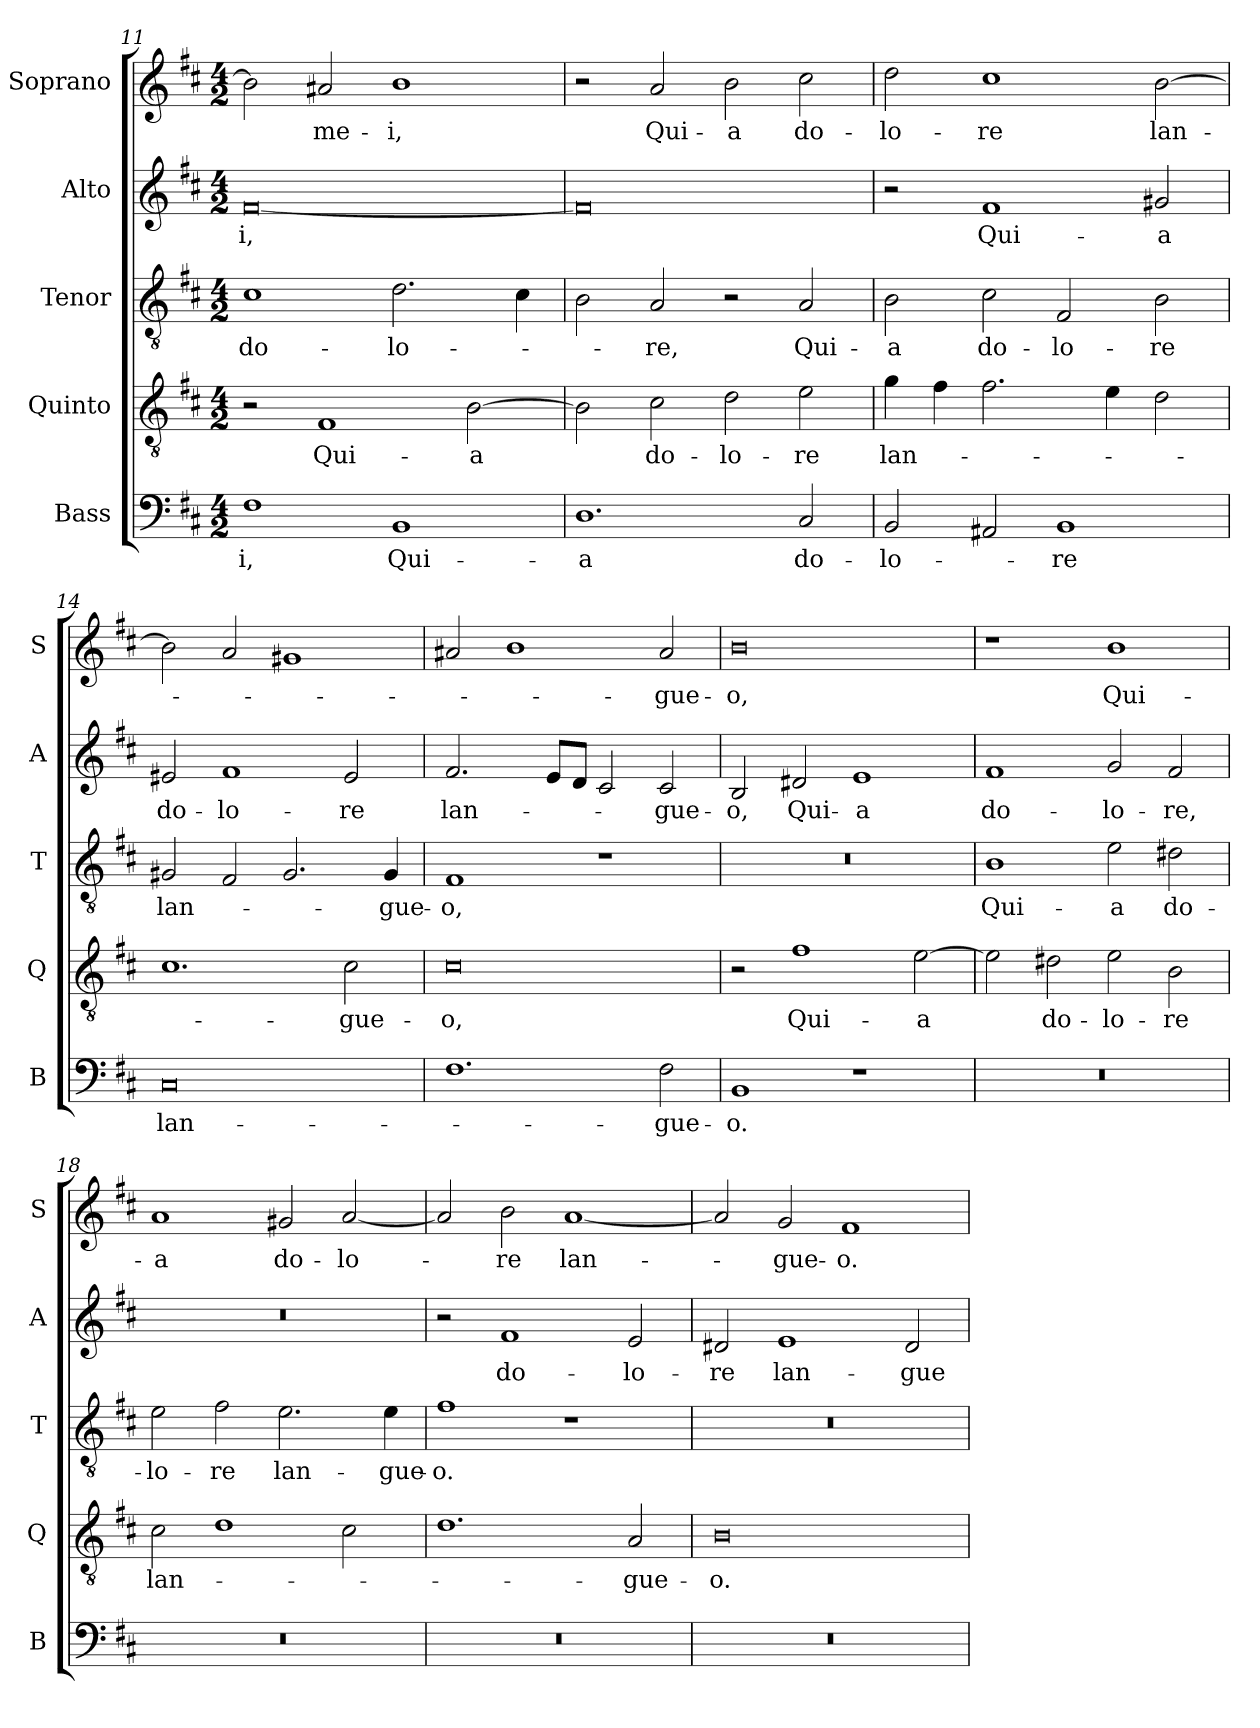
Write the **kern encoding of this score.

**kern	**text	**kern	**text	**kern	**text	**kern	**text	**kern	**text
*part5	*part5	*part4	*part4	*part3	*part3	*part2	*part2	*part1	*part1
*staff5	*staff5	*staff4	*staff4	*staff3	*staff3	*staff2	*staff2	*staff1	*staff1
*I"Bass	*	*I"Quinto	*	*I"Tenor	*	*I"Alto	*	*I"Soprano	*
*I'B	*	*I'Q	*	*I'T	*	*I'A	*	*I'S	*
*clefF4	*	*clefGv2	*	*clefGv2	*	*clefG2	*	*clefG2	*
*k[f#c#]	*	*k[f#c#]	*	*k[f#c#]	*	*k[f#c#]	*	*k[f#c#]	*
*D:	*	*D:	*	*D:	*	*D:	*	*D:	*
*M4/2	*	*M4/2	*	*M4/2	*	*M4/2	*	*M4/2	*
=11	=11	=11	=11	=11	=11	=11	=11	=11	=11
!	!LO:LY:b	!	!	!	!LO:LY:b	!	!LO:LY:b	!	!
1F#	-i,	2r	.	1c#	do-	[0f#	-i,	2b\]	.
!	!	!	!LO:LY:b	!	!	!	!	!	!LO:LY:b
.	.	1F#	Qui-	.	.	.	.	2a#X/	me-
!	!LO:LY:b	!	!	!	!LO:LY:b	!	!	!	!LO:LY:b
1BB	Qui-	.	.	2.d\	-lo-	.	.	1b	-i,
!	!	!	!LO:LY:b	!	!	!	!	!	!
.	.	[2B\	-a	.	.	.	.	.	.
.	.	.	.	4c#\	.	.	.	.	.
=12	=12	=12	=12	=12	=12	=12	=12	=12	=12
!	!LO:LY:b	!	!	!	!	!	!	!	!
1.D	-a	2B\]	.	2B\	.	0f#]	.	2r	.
!	!	!	!LO:LY:b	!	!LO:LY:b	!	!	!	!LO:LY:b
.	.	2c#\	do-	2A/	-re,	.	.	2a/	Qui-
!	!	!	!LO:LY:b	!	!	!	!	!	!LO:LY:b
.	.	2d\	-lo-	2r	.	.	.	2b\	-a
!	!LO:LY:b	!	!LO:LY:b	!	!LO:LY:b	!	!	!	!LO:LY:b
2C#/	do-	2e\	-re	2A/	Qui-	.	.	2cc#\	do-
!!LO:LB:g=z
=13	=13	=13	=13	=13	=13	=13	=13	=13	=13
!	!LO:LY:b	!	!LO:LY:b	!	!LO:LY:b	!	!	!	!LO:LY:b
2BB/	-lo-	4g\	lan-	2B\	-a	2r	.	2dd\	-lo-
.	.	4f#\	.	.	.	.	.	.	.
!	!	!	!	!	!LO:LY:b	!	!LO:LY:b	!	!LO:LY:b
2AA#X/	.	2.f#\	.	2c#\	do-	1f#	Qui-	1cc#	-re
!	!LO:LY:b	!	!	!	!LO:LY:b	!	!	!	!
1BB	-re	.	.	2F#/	-lo-	.	.	.	.
.	.	4e\	.	.	.	.	.	.	.
!	!	!	!	!	!LO:LY:b	!	!LO:LY:b	!	!LO:LY:b
.	.	2d\	.	2B\	-re	2g#X/	-a	[2b\	lan-
=14	=14	=14	=14	=14	=14	=14	=14	=14	=14
!	!LO:LY:b	!	!	!	!LO:LY:b	!	!LO:LY:b	!	!
0C#	lan-	1.c#	.	2G#X/	lan-	2e#X/	do-	2b\]	.
!	!	!	!	!	!	!	!LO:LY:b	!	!
.	.	.	.	2F#/	.	1f#	-lo-	2a/	.
.	.	.	.	2.G#/	.	.	.	1g#X	.
!	!	!	!LO:LY:b	!	!	!	!LO:LY:b	!	!
.	.	2c#\	-gue-	.	.	2e#/	-re	.	.
!	!	!	!	!	!LO:LY:b	!	!	!	!
.	.	.	.	4G#/	-gue-	.	.	.	.
=15	=15	=15	=15	=15	=15	=15	=15	=15	=15
!	!	!	!LO:LY:b	!	!LO:LY:b	!	!LO:LY:b	!	!
1.F#	.	0c#	-o,	1F#	-o,	2.f#/	lan-	2a#X/	.
.	.	.	.	.	.	.	.	1b	.
.	.	.	.	.	.	8e/L	.	.	.
.	.	.	.	.	.	8d/J	.	.	.
.	.	.	.	1r	.	2c#/	.	.	.
!	!LO:LY:b	!	!	!	!	!	!LO:LY:b	!	!LO:LY:b
2F#\	-gue-	.	.	.	.	2c#/	-gue-	2a#/	-gue-
=16	=16	=16	=16	=16	=16	=16	=16	=16	=16
!	!LO:LY:b	!	!	!	!	!	!LO:LY:b	!	!LO:LY:b
1BB	-o.	2r	.	0r	.	2B/	-o,	0b	-o,
!	!	!	!LO:LY:b	!	!	!	!LO:LY:b	!	!
.	.	1f#	Qui-	.	.	2d#X/	Qui-	.	.
!	!	!	!	!	!	!	!LO:LY:b	!	!
1r	.	.	.	.	.	1e	-a	.	.
!	!	!	!LO:LY:b	!	!	!	!	!	!
.	.	[2e\	-a	.	.	.	.	.	.
!!LO:LB:g=z
=17	=17	=17	=17	=17	=17	=17	=17	=17	=17
!	!	!	!	!	!LO:LY:b	!	!LO:LY:b	!	!
0r	.	2e\]	.	1B	Qui-	1f#	do-	1r	.
!	!	!	!LO:LY:b	!	!	!	!	!	!
.	.	2d#X\	do-	.	.	.	.	.	.
!	!	!	!LO:LY:b	!	!LO:LY:b	!	!LO:LY:b	!	!LO:LY:b
.	.	2e\	-lo-	2e\	-a	2g/	-lo-	1b	Qui-
!	!	!	!LO:LY:b	!	!LO:LY:b	!	!LO:LY:b	!	!
.	.	2B\	-re	2d#X\	do-	2f#/	-re,	.	.
=18	=18	=18	=18	=18	=18	=18	=18	=18	=18
!	!	!	!LO:LY:b	!	!LO:LY:b	!	!	!	!LO:LY:b
0r	.	2c#\	lan-	2e\	-lo-	0r	.	1a	-a
!	!	!	!	!	!LO:LY:b	!	!	!	!
.	.	1d	.	2f#\	-re	.	.	.	.
!	!	!	!	!	!LO:LY:b	!	!	!	!LO:LY:b
.	.	.	.	2.e\	lan-	.	.	2g#X/	do-
!	!	!	!	!	!	!	!	!	!LO:LY:b
.	.	2c#\	.	.	.	.	.	[2a/	-lo-
!	!	!	!	!	!LO:LY:b	!	!	!	!
.	.	.	.	4e\	-gue-	.	.	.	.
=19	=19	=19	=19	=19	=19	=19	=19	=19	=19
!	!	!	!	!	!LO:LY:b	!	!	!	!
0r	.	1.d	.	1f#	-o.	2r	.	2a/]	.
!	!	!	!	!	!	!	!LO:LY:b	!	!LO:LY:b
.	.	.	.	.	.	1f#	do-	2b\	-re
!	!	!	!	!	!	!	!	!	!LO:LY:b
.	.	.	.	1r	.	.	.	[1a	lan-
!	!	!	!LO:LY:b	!	!	!	!LO:LY:b	!	!
.	.	2A/	-gue-	.	.	2e/	-lo-	.	.
=20	=20	=20	=20	=20	=20	=20	=20	=20	=20
!	!	!	!LO:LY:b	!	!	!	!LO:LY:b	!	!
0r	.	0B	-o.	0r	.	2d#X/	-re	2a/]	.
!	!	!	!	!	!	!	!LO:LY:b	!	!LO:LY:b
.	.	.	.	.	.	1e	lan-	2g/	-gue-
!	!	!	!	!	!	!	!	!	!LO:LY:b
.	.	.	.	.	.	.	.	1f#	-o.
!	!	!	!	!	!	!	!LO:LY:b	!	!
.	.	.	.	.	.	2d#/	-gue-	.	.
=	=	=	=	=	=	=	=	=	=
*-	*-	*-	*-	*-	*-	*-	*-	*-	*-
